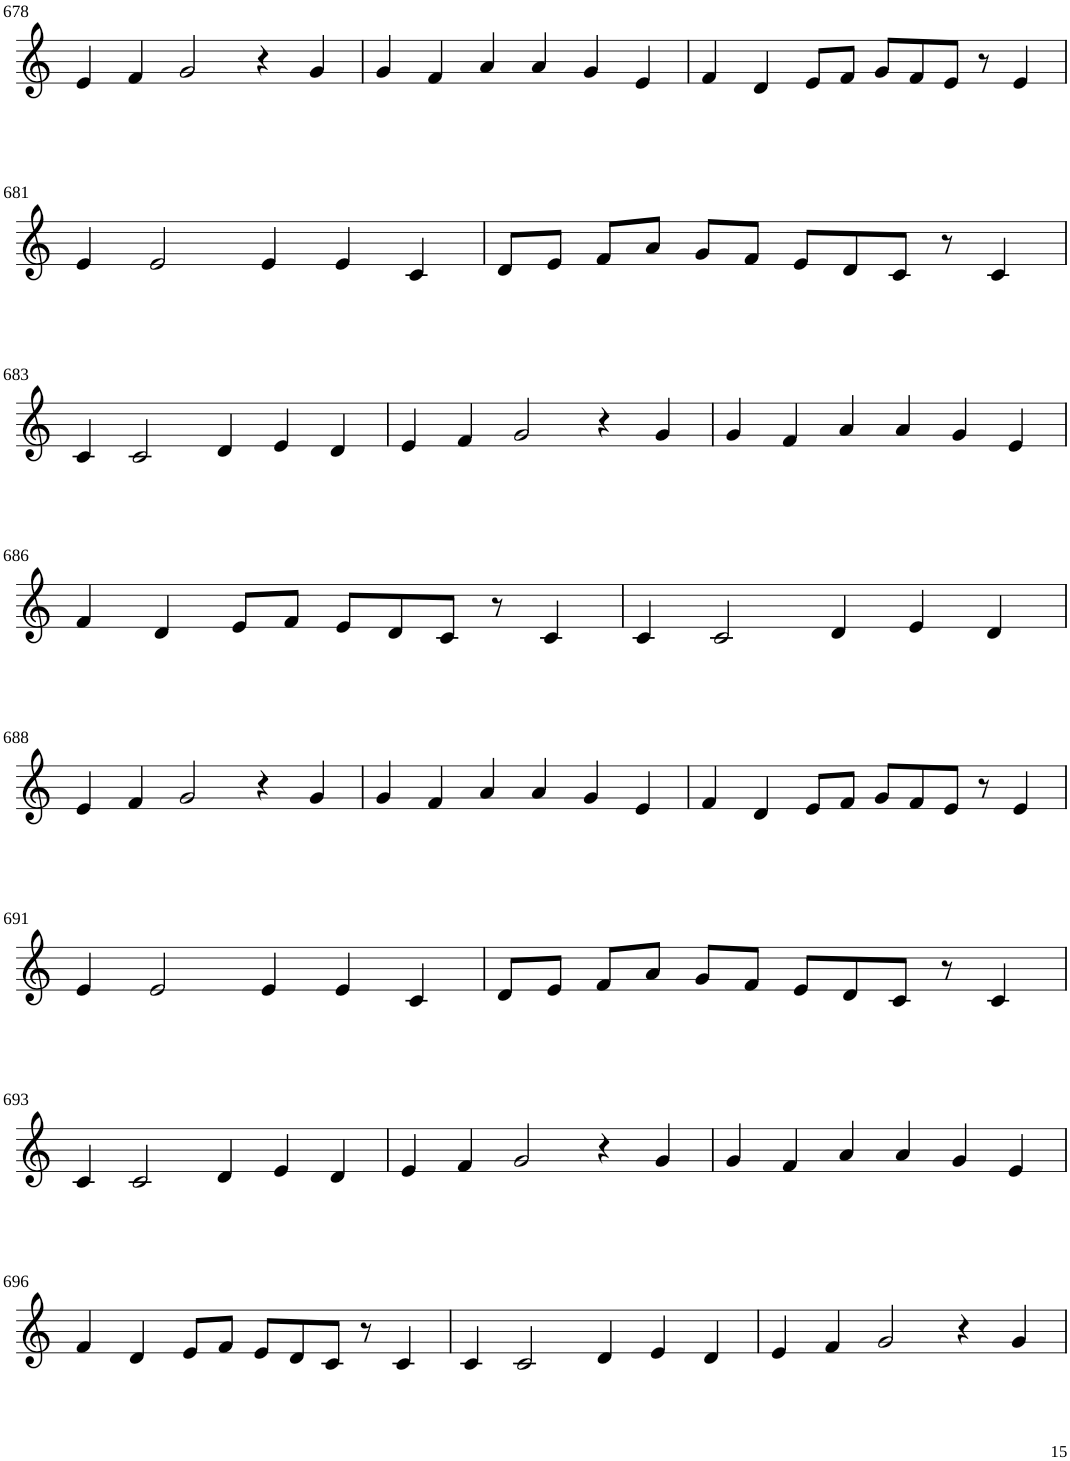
**kern
*part1
*staff1
*I"Violin
!!LO:PB:g=z
*clefG2
*k[]
*M6/4
=678
4e/
4f/
2g/
4r
4g/
=679
4g/
4f/
4a/
4a/
4g/
4e/
=680
4f/
4d/
8e/L
8f/J
8g/L
8f/
8e/J
8r
4e/
!!LO:LB:g=z
=681
4e/
2e/
4e/
4e/
4c/
=682
8d/L
8e/J
8f/L
8a/J
8g/L
8f/J
8e/L
8d/
8c/J
8r
4c/
!!LO:LB:g=z
=683
4c/
2c/
4d/
4e/
4d/
=684
4e/
4f/
2g/
4r
4g/
=685
4g/
4f/
4a/
4a/
4g/
4e/
!!LO:LB:g=z
=686
4f/
4d/
8e/L
8f/J
8e/L
8d/
8c/J
8r
4c/
=687
4c/
2c/
4d/
4e/
4d/
!!LO:LB:g=z
=688
4e/
4f/
2g/
4r
4g/
=689
4g/
4f/
4a/
4a/
4g/
4e/
=690
4f/
4d/
8e/L
8f/J
8g/L
8f/
8e/J
8r
4e/
!!LO:LB:g=z
=691
4e/
2e/
4e/
4e/
4c/
=692
8d/L
8e/J
8f/L
8a/J
8g/L
8f/J
8e/L
8d/
8c/J
8r
4c/
!!LO:LB:g=z
=693
4c/
2c/
4d/
4e/
4d/
=694
4e/
4f/
2g/
4r
4g/
=695
4g/
4f/
4a/
4a/
4g/
4e/
!!LO:LB:g=z
=696
4f/
4d/
8e/L
8f/J
8e/L
8d/
8c/J
8r
4c/
=697
4c/
2c/
4d/
4e/
4d/
=698
4e/
4f/
2g/
4r
4g/
=
*-
